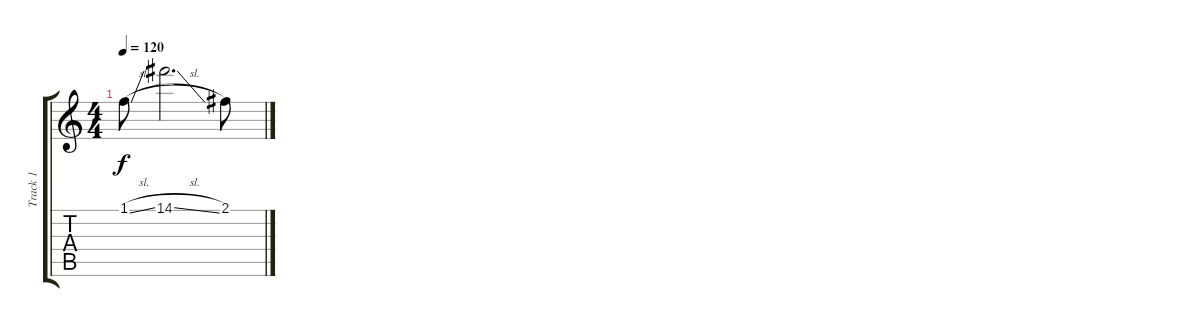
\track ("Track 1" "Track 1") {instrument distortionguitar}
\staff {score tabs}
\tuning (E4 B3 G3 D3 A2 E2) {hide}
\ts (4 4)
\tempo 120
\clef g2
\ks c
1.1{sl}.8{dy f} 14.1{sl}.2{d} 2.1.8
